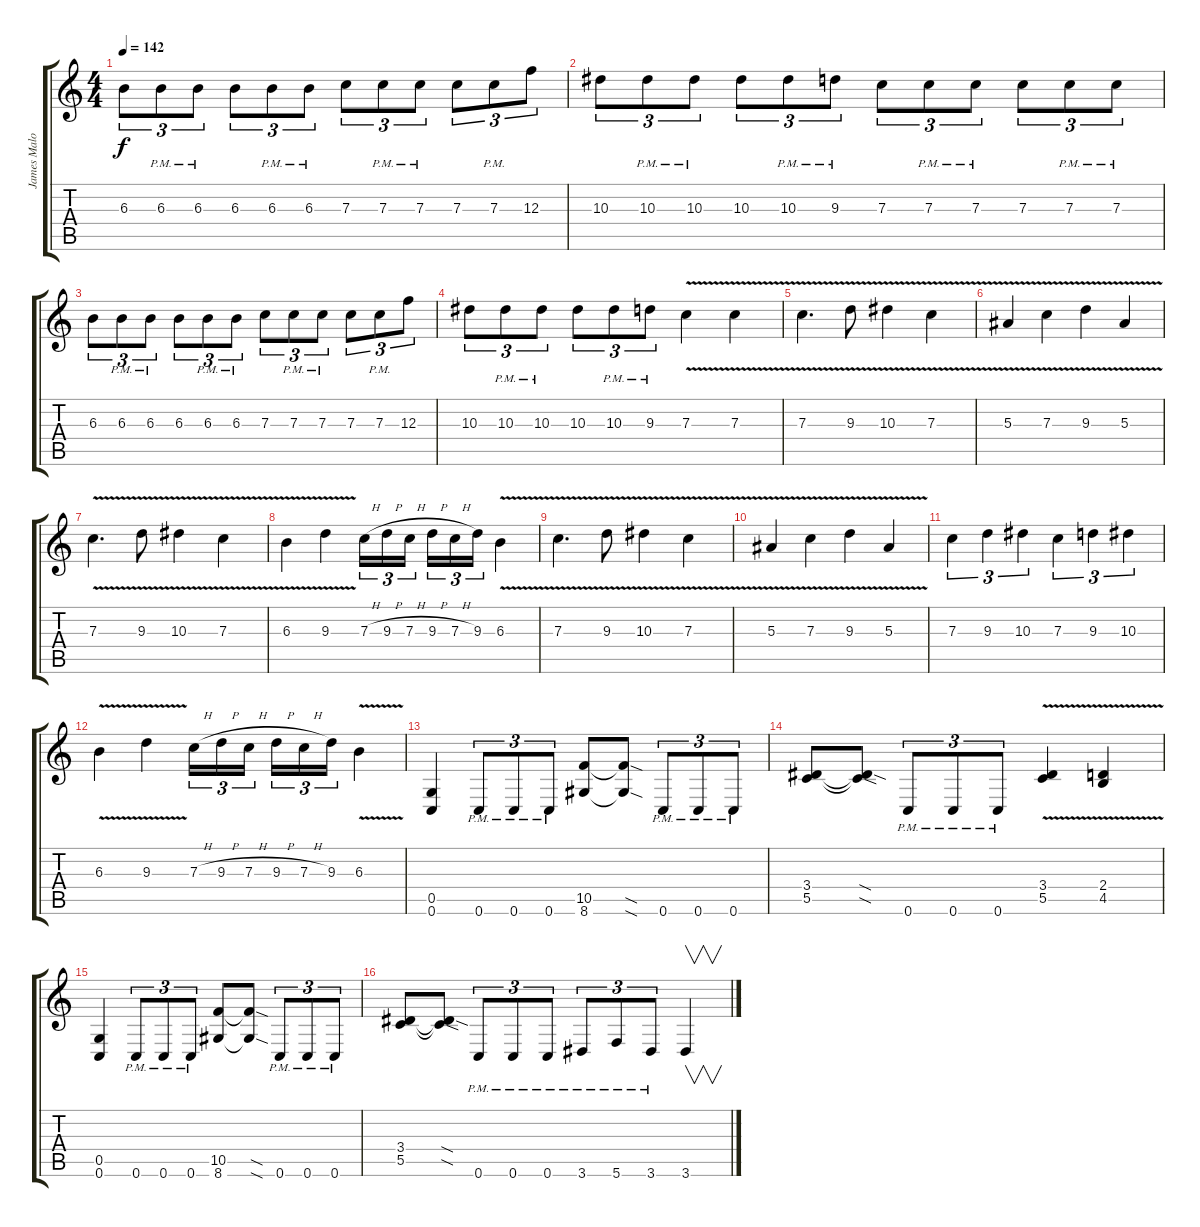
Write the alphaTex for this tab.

\track ("James Malone Rhythm/Solo" "James Malo") {instrument distortionguitar}
\staff {score tabs}
\tuning (D4 A3 F3 C3 G2 C2) {hide}
\ts (4 4)
\tempo 142
\clef g2
\ks c
6.3.8{tu (3 2) dy f} 6.3{pm}.8{tu (3 2)} 6.3{pm}.8{tu (3 2)} 6.3.8{tu (3 2)} 6.3{pm}.8{tu (3 2)} 6.3{pm}.8{tu (3 2)} 7.3.8{tu (3 2)} 7.3{pm}.8{tu (3 2)} 7.3{pm}.8{tu (3 2)} 7.3.8{tu (3 2)} 7.3{pm}.8{tu (3 2)} 12.3.8{tu (3 2)} |
10.3.8{tu (3 2)} 10.3{pm}.8{tu (3 2)} 10.3{pm}.8{tu (3 2)} 10.3.8{tu (3 2)} 10.3{pm}.8{tu (3 2)} 9.3{pm}.8{tu (3 2)} 7.3.8{tu (3 2)} 7.3{pm}.8{tu (3 2)} 7.3{pm}.8{tu (3 2)} 7.3.8{tu (3 2)} 7.3{pm}.8{tu (3 2)} 7.3{pm}.8{tu (3 2)} |
6.3.8{tu (3 2)} 6.3{pm}.8{tu (3 2)} 6.3{pm}.8{tu (3 2)} 6.3.8{tu (3 2)} 6.3{pm}.8{tu (3 2)} 6.3{pm}.8{tu (3 2)} 7.3.8{tu (3 2)} 7.3{pm}.8{tu (3 2)} 7.3{pm}.8{tu (3 2)} 7.3.8{tu (3 2)} 7.3{pm}.8{tu (3 2)} 12.3.8{tu (3 2)} |
10.3.8{tu (3 2)} 10.3{pm}.8{tu (3 2)} 10.3{pm}.8{tu (3 2)} 10.3.8{tu (3 2)} 10.3{pm}.8{tu (3 2)} 9.3{pm}.8{tu (3 2)} 7.3{v}.4 7.3{v}.4 |
7.3{v}.4{d} 9.3{v}.8 10.3{v}.4 7.3{v}.4 |
5.3{v}.4 7.3{v}.4 9.3{v}.4 5.3{v}.4 |
7.3{v}.4{d} 9.3{v}.8 10.3{v}.4 7.3{v}.4 |
6.3{v}.4 9.3{v}.4 7.3{h}.16{tu (3 2)} 9.3{h}.16{tu (3 2)} 7.3{h}.16{tu (3 2) beam splitsecondary} 9.3{h}.16{tu (3 2)} 7.3{h}.16{tu (3 2)} 9.3.16{tu (3 2)} 6.3{v}.4 |
7.3{v}.4{d} 9.3{v}.8 10.3{v}.4 7.3{v}.4 |
5.3{v}.4 7.3{v}.4 9.3{v}.4 5.3{v}.4 |
7.3.4{tu (3 2)} 9.3.4{tu (3 2)} 10.3.4{tu (3 2)} 7.3.4{tu (3 2)} 9.3.4{tu (3 2)} 10.3.4{tu (3 2)} |
6.3{v}.4 9.3{v}.4 7.3{h}.16{tu (3 2)} 9.3{h}.16{tu (3 2)} 7.3{h}.16{tu (3 2) beam splitsecondary} 9.3{h}.16{tu (3 2)} 7.3{h}.16{tu (3 2)} 9.3.16{tu (3 2)} 6.3{v}.4 |
(0.5 0.6).4 0.6{pm}.8{tu (3 2)} 0.6{pm}.8{tu (3 2)} 0.6{pm}.8{tu (3 2)} (10.5 8.6).8 (10.5{sod t} 8.6{sod t}).8 0.6{pm}.8{tu (3 2)} 0.6{pm}.8{tu (3 2)} 0.6{pm}.8{tu (3 2)} |
(3.4 5.5).8 (3.4{sod t} 5.5{sod t}).8 0.6{pm}.8{tu (3 2)} 0.6{pm}.8{tu (3 2)} 0.6{pm}.8{tu (3 2)} (3.4{v} 5.5{v}).4 (2.4{v} 4.5{v}).4 |
(0.5 0.6).4 0.6{pm}.8{tu (3 2)} 0.6{pm}.8{tu (3 2)} 0.6{pm}.8{tu (3 2)} (10.5 8.6).8 (10.5{sod t} 8.6{sod t}).8 0.6{pm}.8{tu (3 2)} 0.6{pm}.8{tu (3 2)} 0.6{pm}.8{tu (3 2)} |
(3.4 5.5).8 (3.4{sod t} 5.5{sod t}).8 0.6{pm}.8{tu (3 2)} 0.6{pm}.8{tu (3 2)} 0.6{pm}.8{tu (3 2)} 3.6{pm}.8{tu (3 2)} 5.6{pm}.8{tu (3 2)} 3.6{pm}.8{tu (3 2)} 3.6.4{v instrument guitarharmonics}
